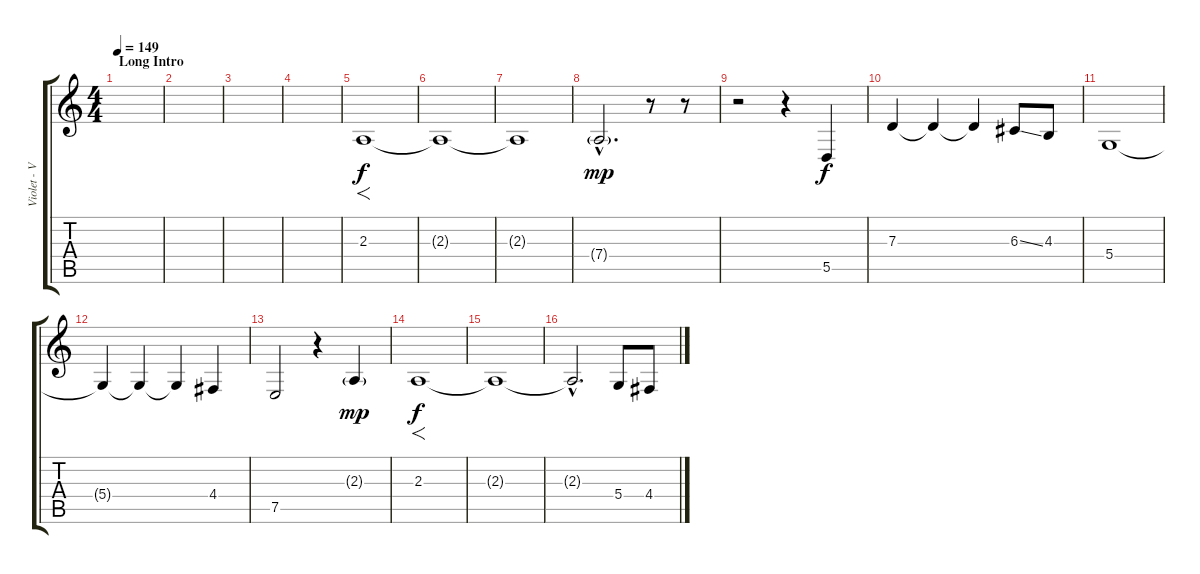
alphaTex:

\track ("Violet - Violin" "Violet - V") {instrument violin}
\staff {score tabs}
\tuning (E4 B3 G3 D3 A2 E2) {hide}
\ts (4 4)
\section ("" "Long Intro")
\tempo 149
\clef g2
\ks c
|
|
|
|
2.3.1{f} |
2.3{t}.1 |
2.3{t}.1 |
7.4{g hac}.2{d dy mp} r.8 r.8 |
r.2 r.4 5.5.4{dy f} |
7.3.4 7.3{t}.4 7.3{t}.4 6.3{ss}.8 4.3.8 |
5.4.1 |
5.4{t}.4 5.4{t}.4 5.4{t}.4 4.4.4 |
7.5.2 r.4 2.3{g}.4{dy mp} |
2.3.1{f dy f} |
2.3{t}.1 |
2.3{hac t}.2{d} 5.4.8 4.4.8
